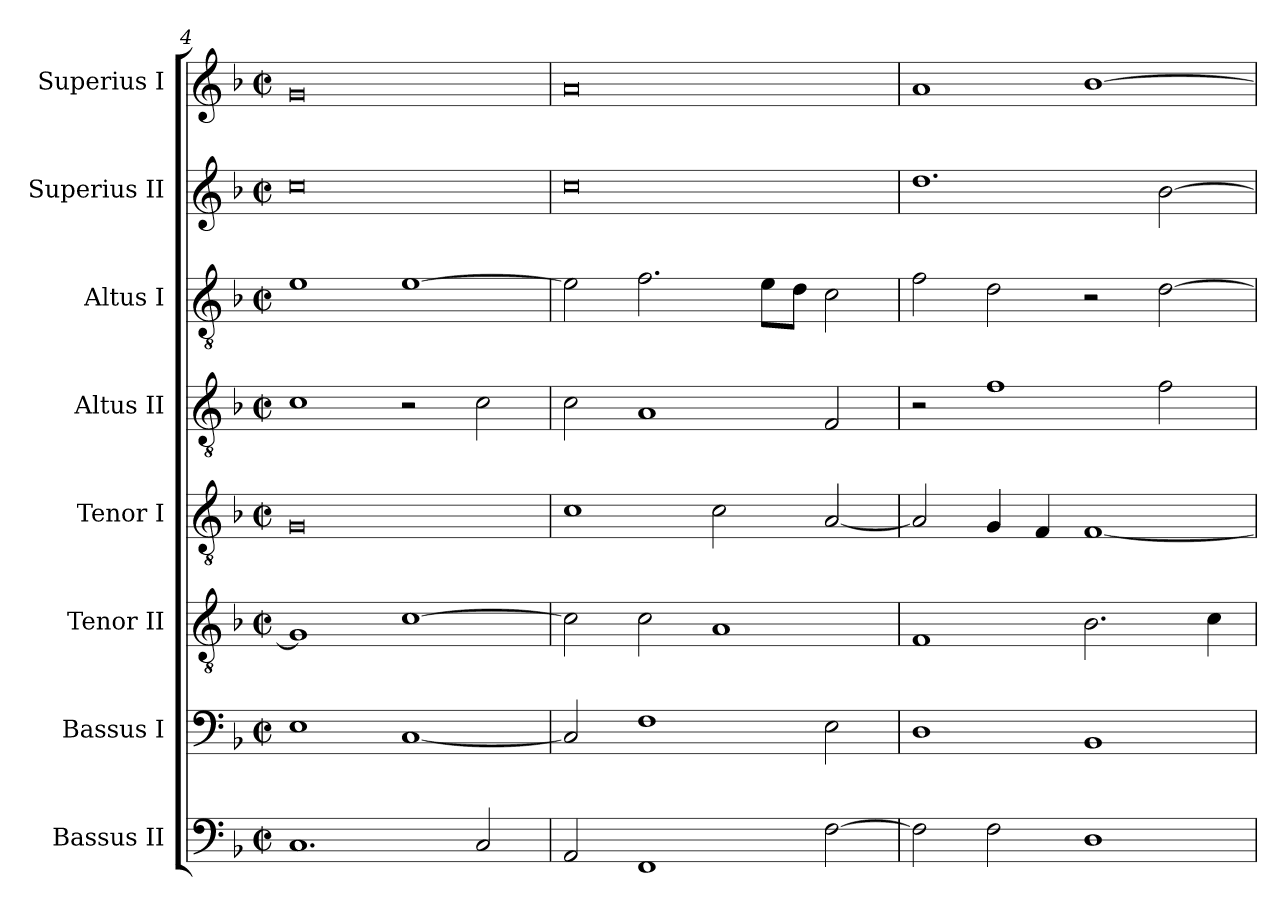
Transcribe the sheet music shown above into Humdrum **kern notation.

**kern	**kern	**kern	**kern	**kern	**kern	**kern	**kern
*part8	*part7	*part6	*part5	*part4	*part3	*part2	*part1
*staff8	*staff7	*staff6	*staff5	*staff4	*staff3	*staff2	*staff1
*I"Bassus II	*I"Bassus I	*I"Tenor II	*I"Tenor I	*I"Altus II	*I"Altus I	*I"Superius II	*I"Superius I
*I'B.	*I'B.	*I'T.	*I'T.	*	*	*I'S.	*I'S.
*clefF4	*clefF4	*clefGv2	*clefGv2	*clefGv2	*clefGv2	*clefG2	*clefG2
*	*	*ITrd7c12	*ITrd7c12	*ITrd7c12	*ITrd7c12	*	*
*k[b-]	*k[b-]	*k[b-]	*k[b-]	*k[b-]	*k[b-]	*k[b-]	*k[b-]
*F:	*F:	*F:	*F:	*F:	*F:	*F:	*F:
*M2/2	*M2/2	*M2/2	*M2/2	*M2/2	*M2/2	*M2/2	*M2/2
*met(c|)	*met(c|)	*met(c|)	*met(c|)	*met(c|)	*met(c|)	*met(c|)	*met(c|)
=4	=4	=4	=4	=4	=4	=4	=4
1.Ci	1Ei	1GGi]	0GGi	1Ci	1Ei	0cci	0gi
.	[<1Ci	[>1Ci	.	2r	[>1Ei	.	.
2Ci/	.	.	.	2Ci\	.	.	.
!!LO:PB:g=z
=5	=5	=5	=5	=5	=5	=5	=5
2AAi/	2Ci/]	2Ci\]	1Ci	2Ci\	2Ei\]	0cci	0ai
1FFi	1Fi	2Ci\	.	1AAi	2.Fi\	.	.
.	.	1AAi	2Ci\	.	.	.	.
.	.	.	.	.	8Ei\L	.	.
.	.	.	.	.	8Di\J	.	.
[>2Fi\	2Ei\	.	[<2AAi/	2FFi/	2Ci\	.	.
=6	=6	=6	=6	=6	=6	=6	=6
2Fi\]	1Di	1FFi	2AAi/]	2r	2Fi\	1.ddi	1ai
2Fi\	.	.	4GGi/	1Fi	2Di\	.	.
.	.	.	4FFi/	.	.	.	.
1Di	1BB-i	2.BB-i\	[<1FFi	.	2r	.	[>1b-i
.	.	.	.	2Fi\	[>2Di\	[>2b-i\	.
.	.	4Ci\	.	.	.	.	.
=	=	=	=	=	=	=	=
*-	*-	*-	*-	*-	*-	*-	*-
